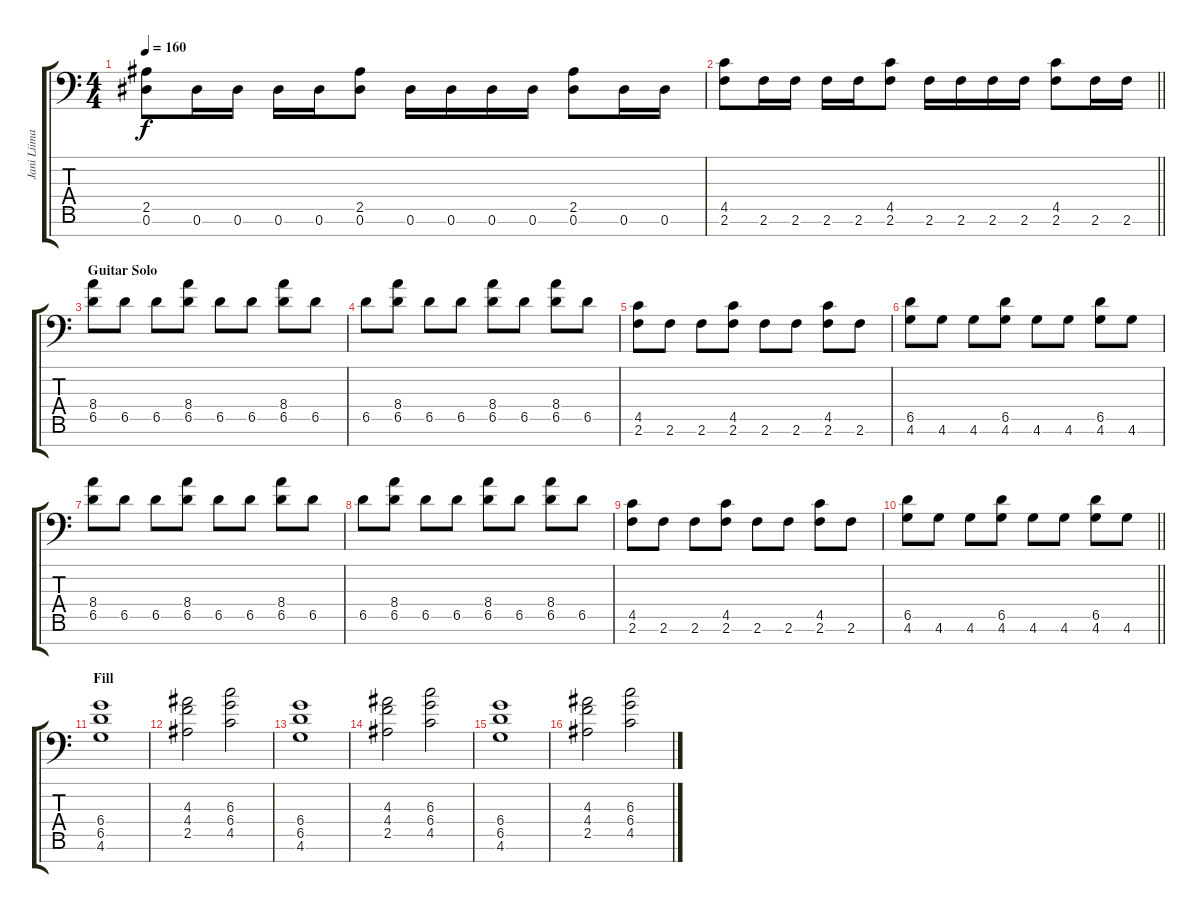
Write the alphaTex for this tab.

\track ("Jani Liimatainen (Rhythm)" "Jani Liima") {instrument distortionguitar}
\staff {score tabs}
\tuning (Eb4 Bb3 Gb3 Db3 Ab2 Eb2 Bb1) {hide}
\ts (4 4)
\tempo 160
\clef f4
\ks c
(2.5 0.6).8{dy f} 0.6.16 0.6.16 0.6.16 0.6.16 (2.5 0.6).8 0.6.16 0.6.16 0.6.16 0.6.16 (2.5 0.6).8 0.6.16 0.6.16 |
\barLineRight lightlight
(4.5 2.6).8 2.6.16 2.6.16 2.6.16 2.6.16 (4.5 2.6).8 2.6.16 2.6.16 2.6.16 2.6.16 (4.5 2.6).8 2.6.16 2.6.16 |
\section ("" "Guitar Solo")
(8.4 6.5).8 6.5.8 6.5.8 (8.4 6.5).8 6.5.8 6.5.8 (8.4 6.5).8 6.5.8 |
6.5.8 (8.4 6.5).8 6.5.8 6.5.8 (8.4 6.5).8 6.5.8 (8.4 6.5).8 6.5.8 |
(4.5 2.6).8 2.6.8 2.6.8 (4.5 2.6).8 2.6.8 2.6.8 (4.5 2.6).8 2.6.8 |
(6.5 4.6).8 4.6.8 4.6.8 (6.5 4.6).8 4.6.8 4.6.8 (6.5 4.6).8 4.6.8 |
(8.4 6.5).8 6.5.8 6.5.8 (8.4 6.5).8 6.5.8 6.5.8 (8.4 6.5).8 6.5.8 |
6.5.8 (8.4 6.5).8 6.5.8 6.5.8 (8.4 6.5).8 6.5.8 (8.4 6.5).8 6.5.8 |
(4.5 2.6).8 2.6.8 2.6.8 (4.5 2.6).8 2.6.8 2.6.8 (4.5 2.6).8 2.6.8 |
\barLineRight lightlight
(6.5 4.6).8 4.6.8 4.6.8 (6.5 4.6).8 4.6.8 4.6.8 (6.5 4.6).8 4.6.8 |
\section ("" "Fill")
(6.4 6.5 4.6).1 |
(4.3 4.4 2.5).2 (6.3 6.4 4.5).2 |
(6.4 6.5 4.6).1 |
(4.3 4.4 2.5).2 (6.3 6.4 4.5).2 |
(6.4 6.5 4.6).1 |
(4.3 4.4 2.5).2 (6.3 6.4 4.5).2
